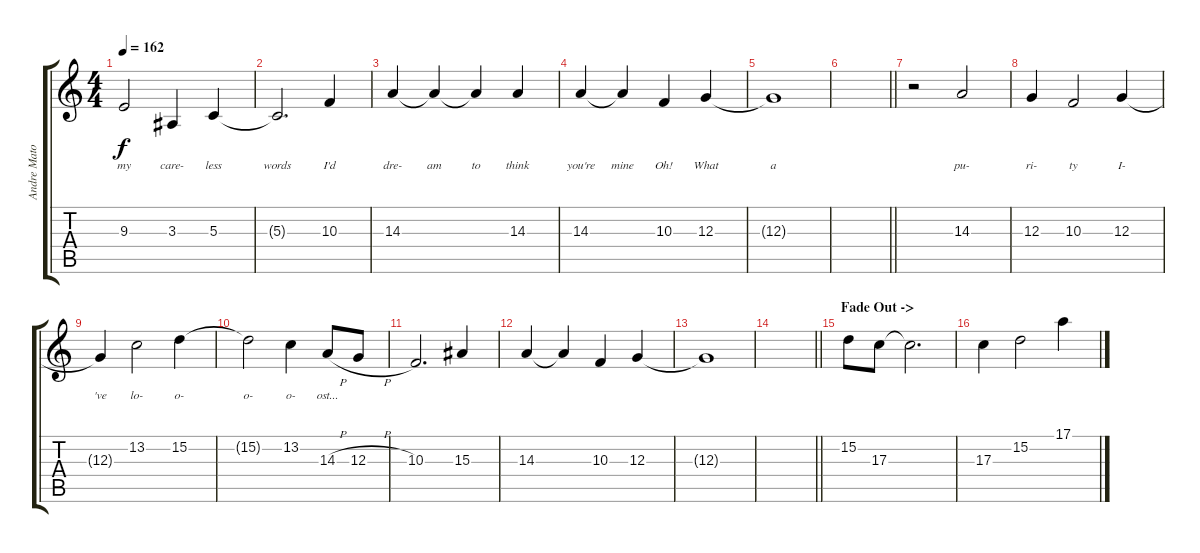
\track ("Andre Matos" "Andre Mato") {instrument lead8bassandlead}
\staff {score tabs}
\tuning (E4 B3 G3 D3 A2 E2) {hide}
\ts (4 4)
\tempo 162
\clef g2
\ks c
9.3{t}.2{lyrics (0 "my") lyrics (1 "") lyrics (2 "") lyrics (3 "") lyrics (4 "") dy f} 3.3.4{lyrics (0 "care-") lyrics (1 "") lyrics (2 "") lyrics (3 "") lyrics (4 "")} 5.3.4{lyrics (0 "less") lyrics (1 "") lyrics (2 "") lyrics (3 "") lyrics (4 "")} |
5.3{t}.2{d lyrics (0 "words") lyrics (1 "") lyrics (2 "") lyrics (3 "") lyrics (4 "")} 10.3.4{lyrics (0 "I'd") lyrics (1 "") lyrics (2 "") lyrics (3 "") lyrics (4 "")} |
14.3.4{lyrics (0 "dre-") lyrics (1 "") lyrics (2 "") lyrics (3 "") lyrics (4 "")} 14.3{t}.4{lyrics (0 "am") lyrics (1 "") lyrics (2 "") lyrics (3 "") lyrics (4 "")} 14.3{t}.4{lyrics (0 "to") lyrics (1 "") lyrics (2 "") lyrics (3 "") lyrics (4 "")} 14.3.4{lyrics (0 "think") lyrics (1 "") lyrics (2 "") lyrics (3 "") lyrics (4 "")} |
14.3.4{lyrics (0 "you're") lyrics (1 "") lyrics (2 "") lyrics (3 "") lyrics (4 "")} 14.3{t}.4{lyrics (0 "mine") lyrics (1 "") lyrics (2 "") lyrics (3 "") lyrics (4 "")} 10.3.4{lyrics (0 "Oh!") lyrics (1 "") lyrics (2 "") lyrics (3 "") lyrics (4 "")} 12.3.4{lyrics (0 "What") lyrics (1 "") lyrics (2 "") lyrics (3 "") lyrics (4 "")} |
12.3{t}.1{lyrics (0 "a") lyrics (1 "") lyrics (2 "") lyrics (3 "") lyrics (4 "")} |
\barLineRight lightlight
|
r.2 14.3.2{lyrics (0 "pu-") lyrics (1 "") lyrics (2 "") lyrics (3 "") lyrics (4 "")} |
12.3.4{lyrics (0 "ri-") lyrics (1 "") lyrics (2 "") lyrics (3 "") lyrics (4 "")} 10.3.2{lyrics (0 "ty") lyrics (1 "") lyrics (2 "") lyrics (3 "") lyrics (4 "")} 12.3.4{lyrics (0 "I-") lyrics (1 "") lyrics (2 "") lyrics (3 "") lyrics (4 "")} |
12.3{t}.4{lyrics (0 "'ve") lyrics (1 "") lyrics (2 "") lyrics (3 "") lyrics (4 "")} 13.2.2{lyrics (0 "lo-") lyrics (1 "") lyrics (2 "") lyrics (3 "") lyrics (4 "")} 15.2.4{lyrics (0 "o-") lyrics (1 "") lyrics (2 "") lyrics (3 "") lyrics (4 "")} |
15.2{t}.2{lyrics (0 "o-") lyrics (1 "") lyrics (2 "") lyrics (3 "") lyrics (4 "")} 13.2.4{lyrics (0 "o-") lyrics (1 "") lyrics (2 "") lyrics (3 "") lyrics (4 "")} 14.3{h}.8{lyrics (0 "ost...") lyrics (1 "") lyrics (2 "") lyrics (3 "") lyrics (4 "")} 12.3{h}.8 |
10.3.2{d} 15.3.4 |
14.3.4 14.3{t}.4 10.3.4 12.3.4 |
12.3{t}.1 |
\barLineRight lightlight
|
\section ("" "Fade Out ->")
15.2.8{volume 11} 17.3.8 17.3{t}.2{d} |
17.3.4 15.2.2 17.1.4
